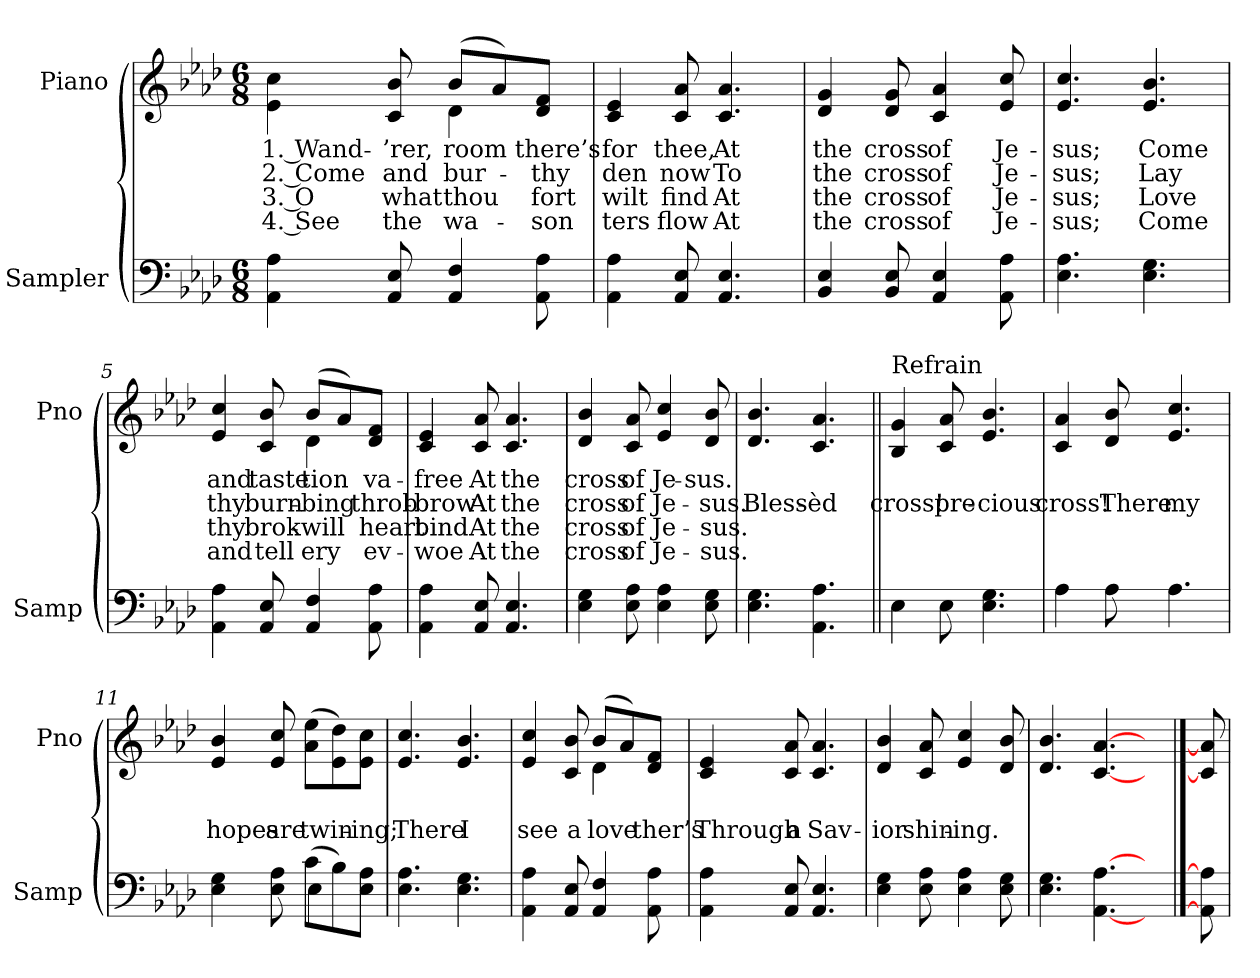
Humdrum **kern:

**kern	**kern	**text	**text	**text	**text
*part2	*part1	*part1	*part1	*part1	*part1
*staff2	*staff1	*staff1	*staff1	*staff1	*staff1
*I"Sampler	*I"Piano	*	*	*	*
*I'Samp	*I'Pno	*	*	*	*
*clefF4	*clefG2	*	*	*	*
*k[b-e-a-d-]	*k[b-e-a-d-]	*	*	*	*
*A-:	*A-:	*	*	*	*
*M6/8	*M6/8	*	*	*	*
=1	=1	=1	=1	=1	=1
*	*^	*	*	*	*
4AA- 4A-	4e-\ 4cc\	4.ryy	1. Wand-	2. Come	3. O	4. See
8AA- 8E-	8c 8b-	.	-’rer,	and	what	the
4AA- 4F	(8b-/L	4d-	room	bur-	thou	wa-
.	8a-/)	.	.	.	.	.
8AA- 8A-	8d-/ 8f/J	8ryy	there’s	thy	-fort	-son
*	*v	*v	*	*	*	*
=2	=2	=2	=2	=2	=2
4AA- 4A-	4c 4e-	for	-den	wilt	-ters
8AA- 8E-	8c 8a-	thee,	now	find	flow
4.AA- 4.E-	4.c 4.a-	At	To	At	At
=3	=3	=3	=3	=3	=3
4BB- 4E-	4d- 4g	the	the	the	the
8BB- 8E-	8d- 8g	cross	cross	cross	cross
4AA- 4E-	4c 4a-	of	of	of	of
8AA- 8A-	8e- 8cc	Je-	Je-	Je-	Je-
=4	=4	=4	=4	=4	=4
4.E- 4.A-	4.e- 4.cc	-sus;	-sus;	-sus;	-sus;
4.E- 4.G	4.e- 4.b-	Come	Lay	Love	Come
=5	=5	=5	=5	=5	=5
*	*^	*	*	*	*
4AA- 4A-	4e- 4cc	4.ryy	and	thy	thy	and
8AA- 8E-	8c 8b-	.	taste	burn-	brok-	tell
4AA- 4F	(8b-/L	4d-	-tion	-bing	will	-ery
.	8a-/)	.	.	.	.	.
8AA- 8A-	8d-/ 8f/J	8ryy	-va-	throb-	heart	ev-
*	*v	*v	*	*	*	*
=6	=6	=6	=6	=6	=6
4AA- 4A-	4c 4e-	free	brow	bind	woe
8AA- 8E-	8c 8a-	At	At	At	At
4.AA- 4.E-	4.c 4.a-	the	the	the	the
=7	=7	=7	=7	=7	=7
4E- 4G	4d- 4b-	cross	cross	cross	cross
8E- 8A-	8c 8a-	of	of	of	of
4E- 4A-	4e- 4cc	Je-	Je-	Je-	Je-
8E- 8G	8d- 8b-	-sus.	-sus.	-sus.	-sus.
=8	=8	=8	=8	=8	=8
4.E- 4.G	4.d- 4.b-	.	Bless-	.	.
4.AA- 4.A-	4.c 4.a-	.	-èd	.	.
=9||	=9||	=9||	=9||	=9||	=9||
!	!LO:TX:t=Refrain	!	!	!	!
4E-	4B- 4g	.	cross!	.	.
8E-	8c 8a-	.	pre-	.	.
4.E- 4.G	4.e- 4.b-	.	-cious	.	.
=10	=10	=10	=10	=10	=10
4A-	4c 4a-	.	cross!	.	.
8A-	8d- 8b-	.	There	.	.
4.A-	4.e- 4.cc	.	my	.	.
=11	=11	=11	=11	=11	=11
*^	*	*	*	*	*
4E- 4G	4.ryy	4e- 4b-	.	hopes	.	.
8E- 8A-	.	8e- 8cc	.	are	.	.
(8c\L	4E-	(8a-\ 8ee-\L	.	twin-	.	.
8B-\)	.	8e-\ 8dd-\)	.	.	.	.
8E-\ 8A-\J	8ryy	8e-\ 8cc\J	.	-ing;	.	.
*v	*v	*	*	*	*	*
=12	=12	=12	=12	=12	=12
4.E- 4.A-	4.e- 4.cc	.	There	.	.
4.E- 4.G	4.e- 4.b-	.	I	.	.
=13	=13	=13	=13	=13	=13
*	*^	*	*	*	*
4AA- 4A-	4e- 4cc	4.ryy	.	see	.	.
8AA- 8E-	8c 8b-	.	.	a	.	.
4AA- 4F	(8b-/L	4d-	.	love	.	.
.	8a-/)	.	.	.	.	.
8AA- 8A-	8d-/ 8f/J	8ryy	.	-ther’s	.	.
*	*v	*v	*	*	*	*
=14	=14	=14	=14	=14	=14
4AA- 4A-	4c 4e-	.	Through	.	.
8AA- 8E-	8c 8a-	.	a	.	.
4.AA- 4.E-	4.c 4.a-	.	Sav-	.	.
=15	=15	=15	=15	=15	=15
4E- 4G	4d- 4b-	.	-ior	.	.
8E- 8A-	8c 8a-	.	shin-	.	.
4E- 4A-	4e- 4cc	.	-ing.	.	.
8E- 8G	8d- 8b-	.	.	.	.
=16	=16	=16	=16	=16	=16
4.E- 4.G	4.d- 4.b-	.	.	.	.
[4.AA- [4.A-	[4.c [4.a-	.	.	.	.
8ryy	8ryy	.	.	.	.
==17	==17	==17	==17	==17	==17
8AA-] 8A-]	8c] 8a-]	.	.	.	.
=	=	=	=	=	=
*-	*-	*-	*-	*-	*-
